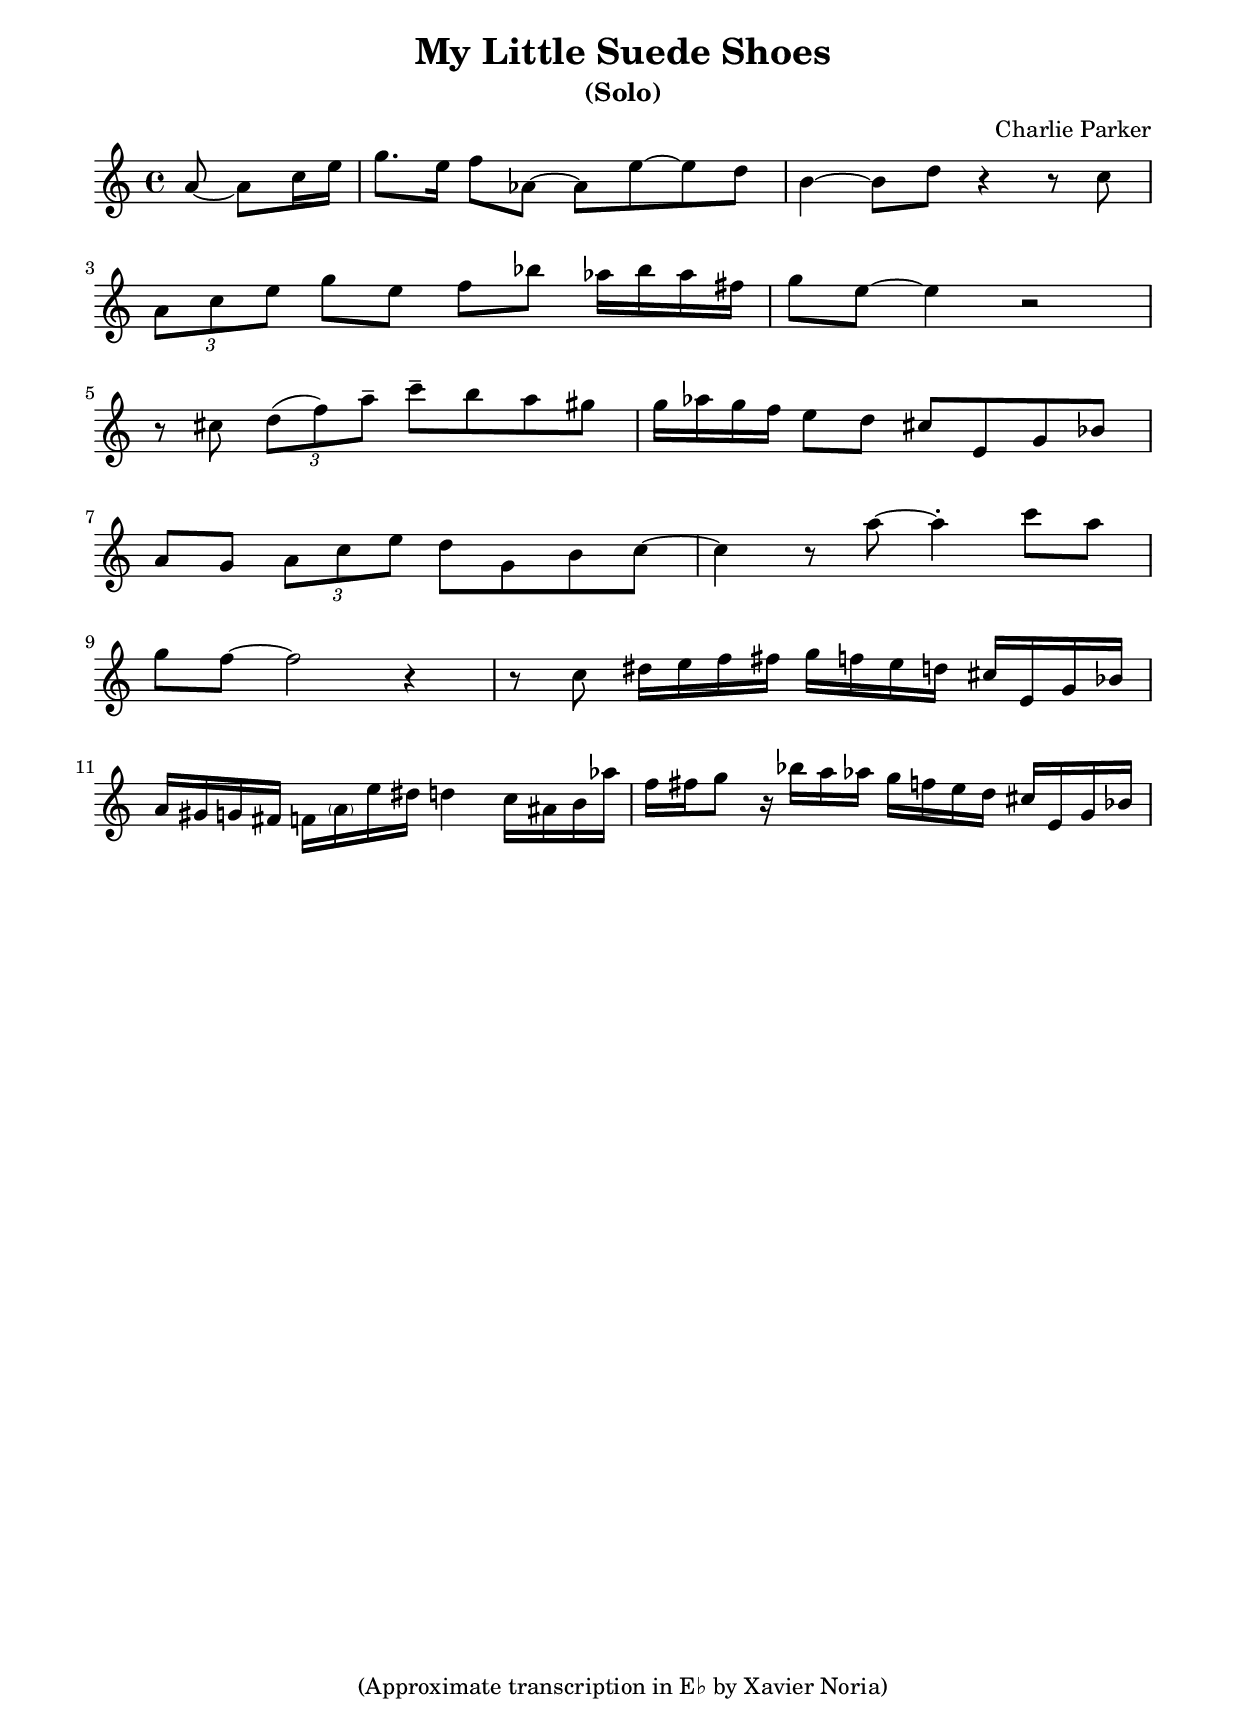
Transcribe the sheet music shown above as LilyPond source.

\version "2.18.0"

\include "../shared/common.ly"

\header {
  title    = "My Little Suede Shoes"
  subtitle = "(Solo)"
  composer = "Charlie Parker"
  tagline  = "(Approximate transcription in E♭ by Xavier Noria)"
}

melody = \relative c'' {
  \clef treble
  \key c \major
  \time 4/4
  % \tempo 4 = TODO

  \partial 4. a8 ~ a8 c16 e16 |
  g8. e16 f8 af,8 ~ af8 e'8 ~ e8 d8 |
  b4 ~ b8 d8 r4 r8 c8 | \break
  
  \times 2/3 { a8 c8 e8 } g8 e8 f8 bf8 af16 bf16 af16 fs16 |
  g8 e8 ~ e4 r2 | \break
  
  r8 cs8 \times 2/3 { d8( f8) a8-- } c8-- b8 a8 gs8 |
  g16 af16 g16 f16 e8 d8 cs8 e,8 g8 bf8 | \break
  
  a8 g8 \times 2/3 { a8 c8 e8 } d8 g,8 b8 c8 ~ |
  c4 r8 a'8 ~ a4-. c8 a8 | \break
  
  g8 f8 ~ f2 r4 |
  r8 c8 ds16 e f fs g f e d cs e, g bf | \break
  
  a gs g fs f \parenthesize a e' ds d4 c16 as b af'
  f16 fs16 g8 r16 bf16 a af g f e d cs e, g bf | \break
}

\score {
  { \melody }
}